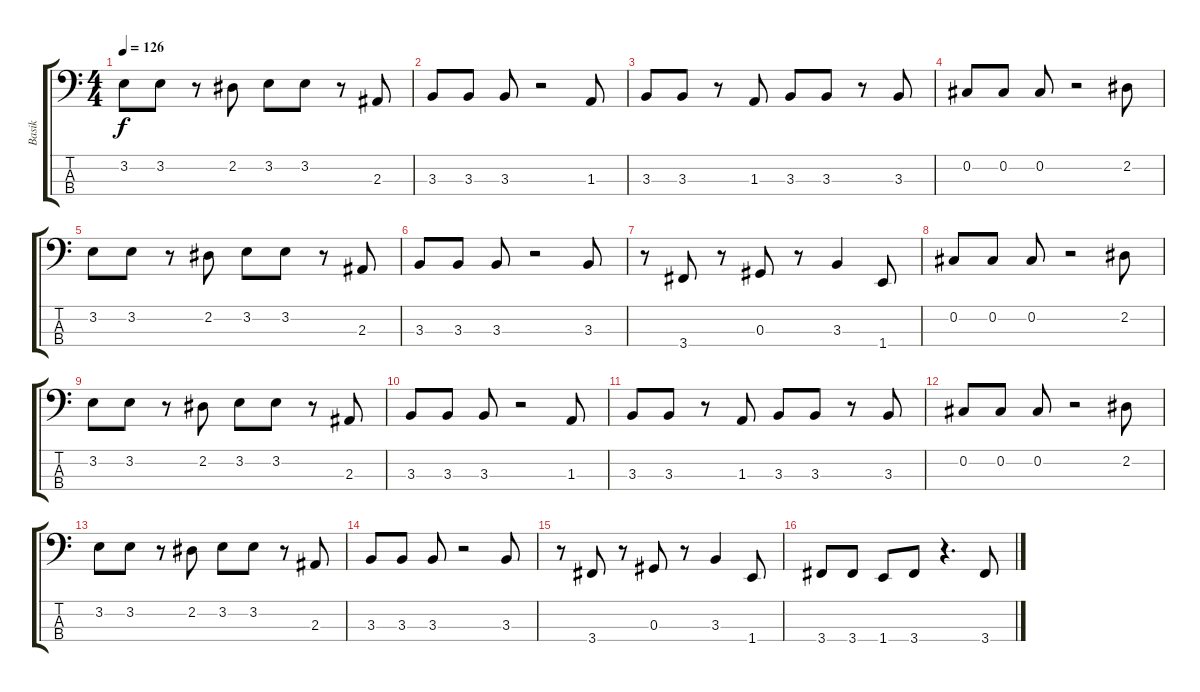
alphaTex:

\track ("Basik" "Basik") {instrument electricbassfinger}
\staff {score tabs}
\tuning (Gb2 Db2 Ab1 Eb1) {hide}
\ts (4 4)
\tempo 126
\clef f4
\ks c
3.2.8{dy f} 3.2.8 r.8 2.2.8 3.2.8 3.2.8 r.8 2.3.8 |
3.3.8 3.3.8 3.3.8 r.2 1.3.8 |
3.3.8 3.3.8 r.8 1.3.8 3.3.8 3.3.8 r.8 3.3.8 |
0.2.8 0.2.8 0.2.8 r.2 2.2.8 |
3.2.8 3.2.8 r.8 2.2.8 3.2.8 3.2.8 r.8 2.3.8 |
3.3.8 3.3.8 3.3.8 r.2 3.3.8 |
r.8 3.4.8 r.8 0.3.8 r.8 3.3.4 1.4.8 |
0.2.8 0.2.8 0.2.8 r.2 2.2.8 |
3.2.8 3.2.8 r.8 2.2.8 3.2.8 3.2.8 r.8 2.3.8 |
3.3.8 3.3.8 3.3.8 r.2 1.3.8 |
3.3.8 3.3.8 r.8 1.3.8 3.3.8 3.3.8 r.8 3.3.8 |
0.2.8 0.2.8 0.2.8 r.2 2.2.8 |
3.2.8 3.2.8 r.8 2.2.8 3.2.8 3.2.8 r.8 2.3.8 |
3.3.8 3.3.8 3.3.8 r.2 3.3.8 |
r.8 3.4.8 r.8 0.3.8 r.8 3.3.4 1.4.8 |
3.4.8 3.4.8 1.4.8 3.4.8 r.4{d} 3.4.8
